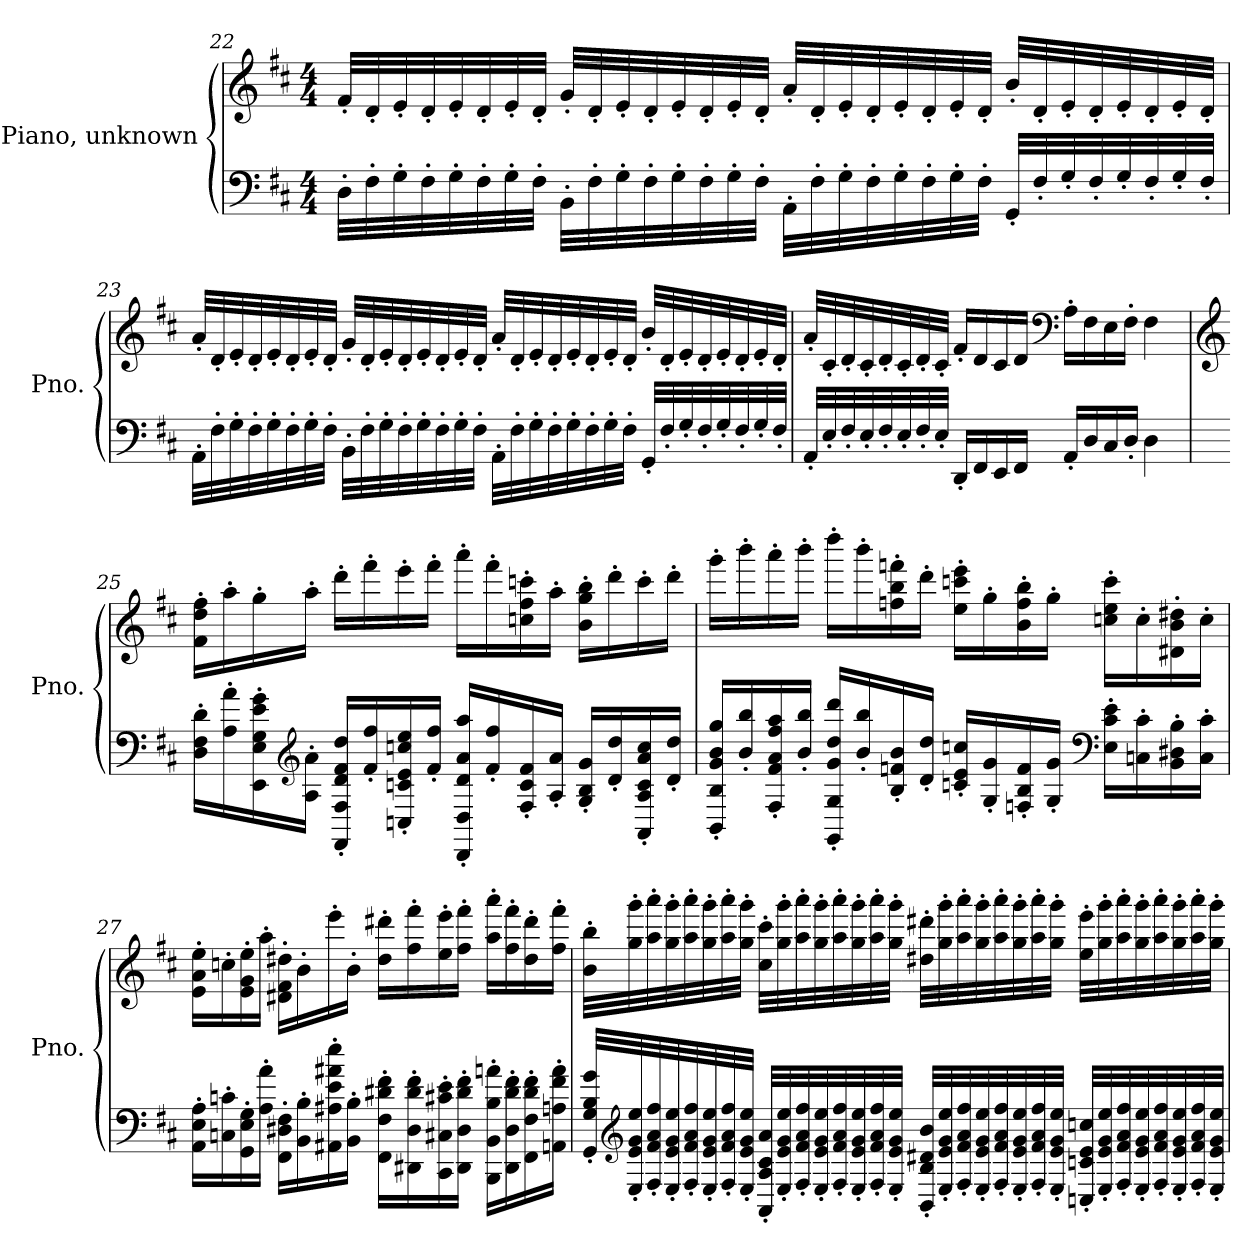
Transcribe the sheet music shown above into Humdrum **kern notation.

**kern	**kern
*part1	*part1
*staff2	*staff1
*I"Piano, unknown	*
*I'Pno.	*
!!LO:LB:g=z
*clefF4	*clefG2
*k[f#c#]	*k[f#c#]
*M4/4	*M4/4
=22	=22
32D'\LLL	32f#'/LLL
32F#'\	32d'/
32G'\	32e'/
32F#'\	32d'/
32G'\	32e'/
32F#'\	32d'/
32G'\	32e'/
32F#'\JJJ	32d'/JJJ
32BB'\LLL	32g'/LLL
32F#'\	32d'/
32G'\	32e'/
32F#'\	32d'/
32G'\	32e'/
32F#'\	32d'/
32G'\	32e'/
32F#'\JJJ	32d'/JJJ
32AA'\LLL	32a'/LLL
32F#'\	32d'/
32G'\	32e'/
32F#'\	32d'/
32G'\	32e'/
32F#'\	32d'/
32G'\	32e'/
32F#'\JJJ	32d'/JJJ
32GG'/LLL	32b'/LLL
32F#'/	32d'/
32G'/	32e'/
32F#'/	32d'/
32G'/	32e'/
32F#'/	32d'/
32G'/	32e'/
32F#'/JJJ	32d'/JJJ
!!LO:LB:g=z
=23	=23
32AA'\LLL	32a'/LLL
32F#'\	32d'/
32G'\	32e'/
32F#'\	32d'/
32G'\	32e'/
32F#'\	32d'/
32G'\	32e'/
32F#'\JJJ	32d'/JJJ
32BB'\LLL	32g'/LLL
32F#'\	32d'/
32G'\	32e'/
32F#'\	32d'/
32G'\	32e'/
32F#'\	32d'/
32G'\	32e'/
32F#'\JJJ	32d'/JJJ
32AA'\LLL	32a'/LLL
32F#'\	32d'/
32G'\	32e'/
32F#'\	32d'/
32G'\	32e'/
32F#'\	32d'/
32G'\	32e'/
32F#'\JJJ	32d'/JJJ
32GG'/LLL	32b'/LLL
32F#'/	32d'/
32G'/	32e'/
32F#'/	32d'/
32G'/	32e'/
32F#'/	32d'/
32G'/	32e'/
32F#'/JJJ	32d'/JJJ
!!LO:LB:g=z
=24	=24
32AA'/LLL	32a'/LLL
32E'/	32c#'/
32F#'/	32d'/
32E'/	32c#'/
32F#'/	32d'/
32E'/	32c#'/
32F#'/	32d'/
32E'/JJJ	32c#'/JJJ
16DD'/LL	16f#'/LL
16FF#/	16d/
16EE/	16c#/
16FF#/JJ	16d/JJ
*	*clefF4
16AA'/LL	16A'\LL
16D/	16F#\
16C#/	16E\
16D'/JJ	16F#'\JJ
4D\	4F#\
=25	=25
*	*clefG2
16D\' 16F#\' 16d\'LL	16f#\' 16dd\' 16ff#\'LL
16A\' 16a\'	16aa'\
16EE\' 16E\' 16G\' 16e\' 16g\'	16gg'\
*clefG2	*
16A\' 16a\'JJ	16aa'\JJ
16FF#/' 16F#/' 16d/' 16f#/' 16dd/'LL	16ddd'\LL
16f#/' 16ff#/'	16fff#'\
16Cn/' 16cn/' 16e/' 16ccn/' 16ee/'	16eee'\
16f#/' 16ff#/'JJ	16fff#'\JJ
16DD/' 16D/' 16d/' 16a/' 16aa/'LL	16aaa'\LL
16f#/' 16ff#/'	16fff#'\
16F#/' 16c/' 16f#/'	16ccn\' 16ff#\' 16cccn\'
16A/' 16a/'JJ	16aa'\JJ
16G/' 16B/' 16g/'LL	16b\' 16gg\' 16bb\'LL
16d/' 16dd/'	16ddd'\
16AA/' 16A/' 16c/' 16a/' 16cc/'	16ccc'\
16d/' 16dd/'JJ	16ddd'\JJ
!!LO:LB:g=z
=26	=26
16BB/' 16B/' 16g/' 16b/' 16gg/'LL	16ggg'\LL
16b/' 16bb/'	16bbb'\
16F#/' 16f#/' 16a/' 16ff#/' 16aa/'	16aaa'\
16b/' 16bb/'JJ	16bbb'\JJ
16GG/' 16G/' 16g/' 16dd/' 16ddd/'LL	16dddd'\LL
16b/' 16bb/'	16bbb'\
16B/' 16fn/' 16b/'	16ffn\' 16bb\' 16fffn\'
16d/' 16dd/'JJ	16ddd'\JJ
16cn/' 16e/' 16ccn/'LL	16ee\' 16cccn\' 16eee\'LL
16G/' 16g/'	16gg'\
16Fn/' 16B/' 16f/'	16b\' 16ff\' 16bb\'
16G/' 16g/'JJ	16gg'\JJ
*clefF4	*
16E\' 16c\' 16e\'LL	16ccn\' 16ee\' 16ccc\'LL
16Cn\' 16c\'	16cc'\
16BB\' 16D#X\' 16B\'	16d#X\' 16b\' 16dd#X\'
16C\' 16c\'JJ	16cc'\JJ
!!LO:LB:g=z
=27	=27
16AA\' 16E\' 16A\'LL	16e\' 16a\' 16ee\'LL
16Cn\' 16cn\'	16ccn'\
16GG\' 16E\' 16G\'	16e\' 16g\' 16ee\'
16A\' 16a\'JJ	16aa'\JJ
16FF#\' 16D#X\' 16F#\'LL	16d#X\' 16f#\' 16dd#X\'LL
16BB\' 16B\'	16b'\
16AA#X\' 16A#X\' 16e\' 16a#X\' 16ee\'	16eee'\
16BB\' 16B\'JJ	16b'\JJ
16FF#\' 16F#\' 16d#X\' 16f#\'LL	16dd#\' 16ddd#X\'LL
16DD#X\' 16D#\' 16d#\' 16f#\'	16ff#\' 16fff#\'
16CC#\' 16C#X\' 16c#X\' 16e\'	16ee\' 16eee\'
16DD#\' 16D#\' 16d#\' 16f#\'JJ	16ff#\' 16fff#\'JJ
16BBB\' 16BB\' 16B\' 16an\'LL	16aa\' 16aaa\'LL
16DD#\' 16D#\' 16d#\' 16f#\'	16ff#\' 16fff#\'
16FF#\' 16F#\' 16d#\' 16f#\'	16dd#\' 16ddd#\'
16AAn\' 16An\' 16f#\' 16a\'JJ	16ff#\' 16fff#\'JJ
!!LO:PB:g=z
=28	=28
32GG/' 32G/' 32B/' 32g/'LLL	32b\' 32bb\'LLL
*clefG2	*
32E/' 32e/' 32g/' 32ee/'	32gg\' 32ggg\'
32F#/' 32f#/' 32a/' 32ff#/'	32aa\' 32aaa\'
32E/' 32e/' 32g/' 32ee/'	32gg\' 32ggg\'
32F#/' 32f#/' 32a/' 32ff#/'	32aa\' 32aaa\'
32E/' 32e/' 32g/' 32ee/'	32gg\' 32ggg\'
32F#/' 32f#/' 32a/' 32ff#/'	32aa\' 32aaa\'
32E/' 32e/' 32g/' 32ee/'JJJ	32gg\' 32ggg\'JJJ
32AA/' 32A/' 32c#/' 32a/'LLL	32cc#\' 32ccc#\'LLL
32E/' 32e/' 32g/' 32ee/'	32gg\' 32ggg\'
32F#/' 32f#/' 32a/' 32ff#/'	32aa\' 32aaa\'
32E/' 32e/' 32g/' 32ee/'	32gg\' 32ggg\'
32F#/' 32f#/' 32a/' 32ff#/'	32aa\' 32aaa\'
32E/' 32e/' 32g/' 32ee/'	32gg\' 32ggg\'
32F#/' 32f#/' 32a/' 32ff#/'	32aa\' 32aaa\'
32E/' 32e/' 32g/' 32ee/'JJJ	32gg\' 32ggg\'JJJ
32BB/' 32B/' 32d#X/' 32b/'LLL	32dd#X\' 32ddd#X\'LLL
32E/' 32e/' 32g/' 32ee/'	32gg\' 32ggg\'
32F#/' 32f#/' 32a/' 32ff#/'	32aa\' 32aaa\'
32E/' 32e/' 32g/' 32ee/'	32gg\' 32ggg\'
32F#/' 32f#/' 32a/' 32ff#/'	32aa\' 32aaa\'
32E/' 32e/' 32g/' 32ee/'	32gg\' 32ggg\'
32F#/' 32f#/' 32a/' 32ff#/'	32aa\' 32aaa\'
32E/' 32e/' 32g/' 32ee/'JJJ	32gg\' 32ggg\'JJJ
32Cn/' 32cn/' 32e/' 32ccn/'LLL	32ee\' 32eee\'LLL
32E/' 32e/' 32g/' 32ee/'	32gg\' 32ggg\'
32F#/' 32f#/' 32a/' 32ff#/'	32aa\' 32aaa\'
32E/' 32e/' 32g/' 32ee/'	32gg\' 32ggg\'
32F#/' 32f#/' 32a/' 32ff#/'	32aa\' 32aaa\'
32E/' 32e/' 32g/' 32ee/'	32gg\' 32ggg\'
32F#/' 32f#/' 32a/' 32ff#/'	32aa\' 32aaa\'
32E/' 32e/' 32g/' 32ee/'JJJ	32gg\' 32ggg\'JJJ
=	=
*-	*-
